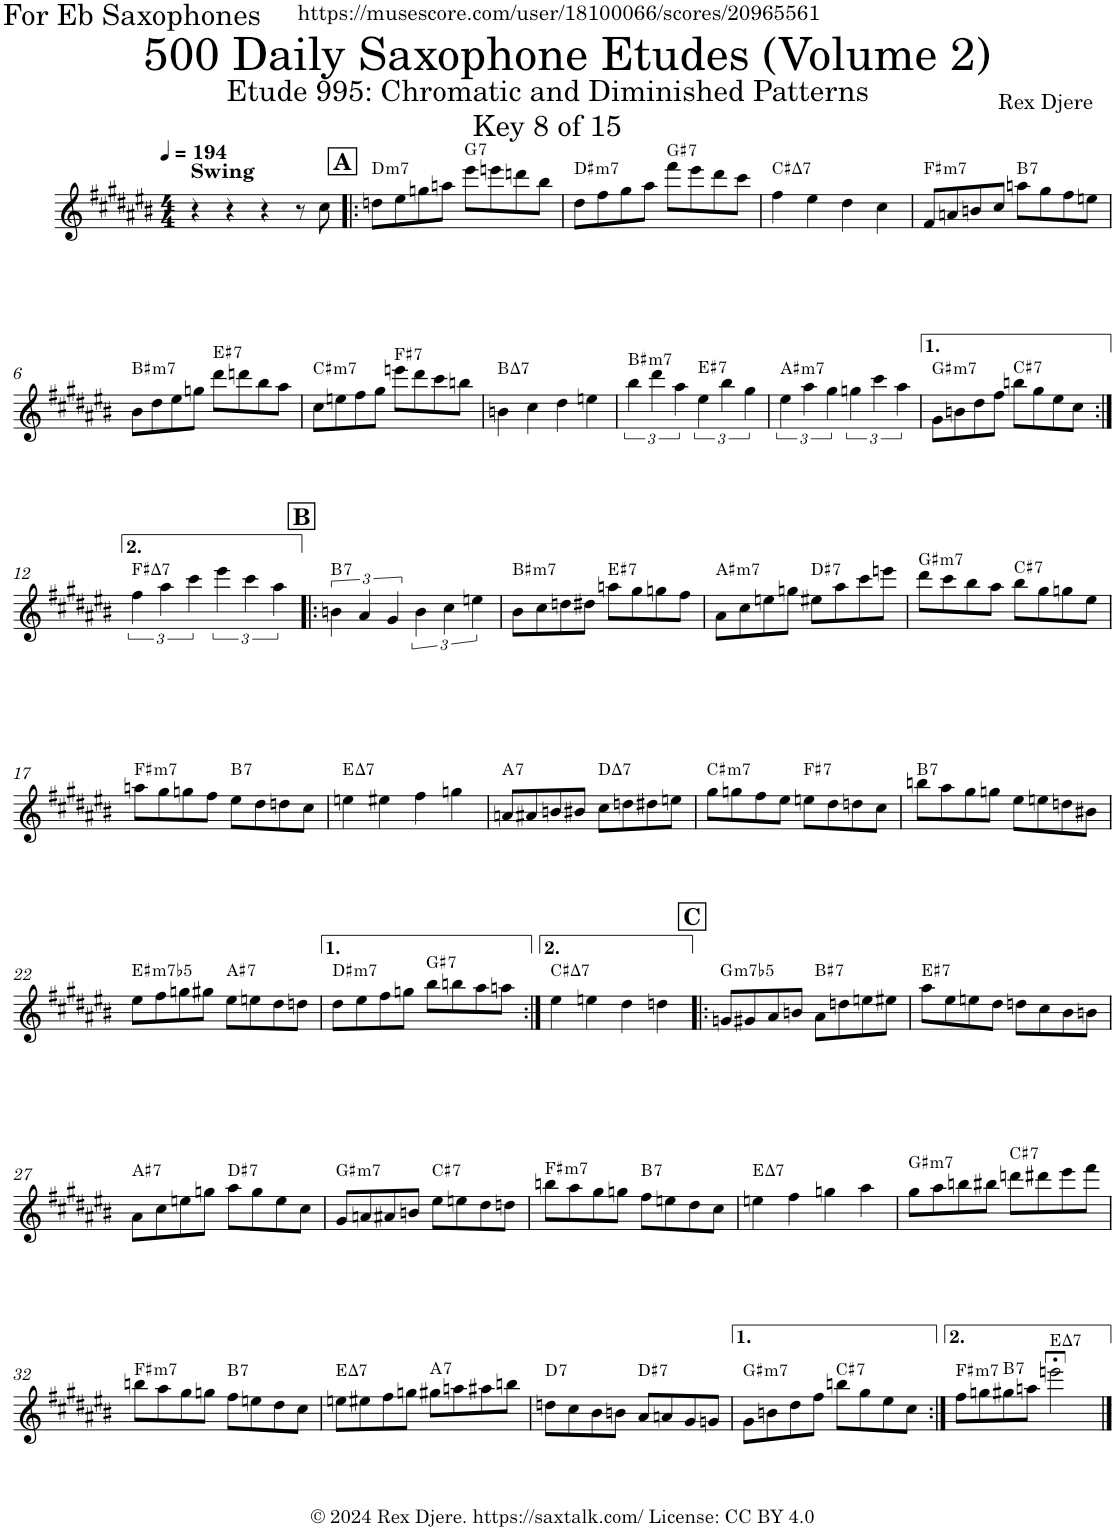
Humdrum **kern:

**kern	**harte
*part1	*part1
*staff1	*
*I"Alto Saxophone	*
*I'A. Sax.	*
*clefG2	*
*Trd5c9	*
*k[f#c#g#d#a#e#b#]	*
*M4/4	*
*MM194	*
=1	=1
!LO:TX:a:B:t=Swing	!
4r	.
4r	.
4r	.
8r	.
8cc#\	.
!!LO:REH:place=s1:a:B:cj:fs=14:t=A
=2!|:	=2!|:
!	!LO:H:kt=m7
8ddn\L	D:min7
8ee#\	.
8ggn\	.
8aan\J	.
!	!LO:H:kt=7
8eee#\L	G:7
8eeen\	.
8dddn\	.
8bb#\J	.
=3	=3
!	!LO:H:kt=m7
8dd#\L	D#:min7
8ff#\	.
8gg#\	.
8aa#\J	.
!	!LO:H:kt=7
8fff#\L	G#:7
8eee#\	.
8ddd#\	.
8ccc#\J	.
=4	=4
!	!LO:H:kt=7
4ff#\	C#:maj7
4ee#\	.
4dd#\	.
4cc#\	.
=5	=5
!	!LO:H:kt=m7
8f#/L	F#:min7
8an/	.
8bn/	.
8cc#/J	.
!	!LO:H:kt=7
8aan\L	B:7
8gg#\	.
8ff#\	.
8een\J	.
!!LO:LB:g=z
=6	=6
!	!LO:H:kt=m7
8b#\L	B#:min7
8dd#\	.
8ee#\	.
8ggn\J	.
!	!LO:H:kt=7
8ddd#\L	E#:7
8dddn\	.
8bb#\	.
8aa#\J	.
=7	=7
!	!LO:H:kt=m7
8cc#\L	C#:min7
8een\	.
8ff#\	.
8gg#\J	.
!	!LO:H:kt=7
8eeen\L	F#:7
8ddd#\	.
8ccc#\	.
8bbn\J	.
=8	=8
!	!LO:H:kt=7
4bn\	B:maj7
4cc#\	.
4dd#\	.
4een\	.
=9	=9
!	!LO:H:kt=m7
6bb#\	B#:min7
6ddd#\	.
6aa#\	.
!	!LO:H:kt=7
6ee#\	E#:7
6bb#\	.
6gg#\	.
=10	=10
!	!LO:H:kt=m7
6ee#\	A#:min7
6aa#\	.
6gg#\	.
6ggn\	.
6ccc#\	.
6aa#\	.
=11	=11
!	!LO:H:kt=m7
8g#\L	G#:min7
8bn\	.
8dd#\	.
8ff#\J	.
!	!LO:H:kt=7
8bbn\L	C#:7
8gg#\	.
8ee#\	.
8cc#\J	.
!!LO:LB:g=z
=12:|!	=12:|!
!	!LO:H:kt=7
6ff#\	F#:maj7
6aa#\	.
6ccc#\	.
6eee#\	.
6ccc#\	.
6aa#\	.
!!LO:REH:place=s1:a:B:cj:fs=14:t=B
=13!|:	=13!|:
!	!LO:H:kt=7
6bn\	B:7
6a#/	.
6g#/	.
6b\	.
6cc#\	.
6een\	.
=14	=14
!	!LO:H:kt=m7
8b#\L	B#:min7
8cc#\	.
8ddn\	.
8dd#X\J	.
!	!LO:H:kt=7
8aan\L	E#:7
8gg#\	.
8ggn\	.
8ff#\J	.
=15	=15
!	!LO:H:kt=m7
8a#\L	A#:min7
8cc#\	.
8een\	.
8ggn\J	.
!	!LO:H:kt=7
8ee#X\L	D#:7
8aa#\	.
8ccc#\	.
8eeen\J	.
=16	=16
!	!LO:H:kt=m7
8ddd#\L	G#:min7
8ccc#\	.
8bb#\	.
8aa#\J	.
!	!LO:H:kt=7
8bb#\L	C#:7
8gg#\	.
8ggn\	.
8ee#\J	.
!!LO:LB:g=z
=17	=17
!	!LO:H:kt=m7
8aan\L	F#:min7
8gg#\	.
8ggn\	.
8ff#\J	.
!	!LO:H:kt=7
8ee#\L	B:7
8dd#\	.
8ddn\	.
8cc#\J	.
=18	=18
!	!LO:H:kt=7
4een\	E:maj7
4ee#X\	.
4ff#\	.
4ggn\	.
=19	=19
!	!LO:H:kt=7
8an/L	A:7
8a#X/	.
8bn/	.
8b#X/J	.
!	!LO:H:kt=7
8cc#\L	D:maj7
8ddn\	.
8dd#X\	.
8een\J	.
=20	=20
!	!LO:H:kt=m7
8gg#\L	C#:min7
8ggn\	.
8ff#\	.
8ee#\J	.
!	!LO:H:kt=7
8een\L	F#:7
8dd#\	.
8ddn\	.
8cc#\J	.
=21	=21
!	!LO:H:kt=7
8bbn\L	B:7
8aa#\	.
8gg#\	.
8ggn\J	.
8ee#\L	.
8een\	.
8ddn\	.
8b#X\J	.
!!LO:LB:g=z
=22	=22
!	!LO:H:kt=m7b5
8ee#\L	E#:hdim7
8ff#\	.
8ggn\	.
8gg#X\J	.
!	!LO:H:kt=7
8ee#\L	A#:7
8een\	.
8dd#\	.
8ddn\J	.
=23	=23
!	!LO:H:kt=m7
8dd#\L	D#:min7
8ee#\	.
8ff#\	.
8ggn\J	.
!	!LO:H:kt=7
8bb#\L	G#:7
8bbn\	.
8aa#\	.
8aan\J	.
=24:|!	=24:|!
!	!LO:H:kt=7
4ee#\	C#:maj7
4een\	.
4dd#\	.
4ddn\	.
!!LO:REH:place=s1:a:B:cj:fs=14:t=C
=25!|:	=25!|:
!	!LO:H:kt=m7b5
8gn/L	G:hdim7
8g#X/	.
8a#/	.
8bn/J	.
!	!LO:H:kt=7
8a#\L	B#:7
8ddn\	.
8een\	.
8ee#X\J	.
=26	=26
!	!LO:H:kt=7
8aa#\L	E#:7
8ee#\	.
8een\	.
8dd#\J	.
8ddn\L	.
8cc#\	.
8b#\	.
8bn\J	.
!!LO:LB:g=z
=27	=27
!	!LO:H:kt=7
8a#\L	A#:7
8cc#\	.
8een\	.
8ggn\J	.
!	!LO:H:kt=7
8aa#\L	D#:7
8gg\	.
8ee\	.
8cc#\J	.
=28	=28
!	!LO:H:kt=m7
8g#/L	G#:min7
8an/	.
8a#X/	.
8bn/J	.
!	!LO:H:kt=7
8ee#\L	C#:7
8een\	.
8dd#\	.
8ddn\J	.
=29	=29
!	!LO:H:kt=m7
8bbn\L	F#:min7
8aa#\	.
8gg#\	.
8ggn\J	.
!	!LO:H:kt=7
8ff#\L	B:7
8een\	.
8dd#\	.
8cc#\J	.
=30	=30
!	!LO:H:kt=7
4een\	E:maj7
4ff#\	.
4ggn\	.
4aa#\	.
=31	=31
!	!LO:H:kt=m7
8gg#\L	G#:min7
8aa#\	.
8bbn\	.
8bb#X\J	.
!	!LO:H:kt=7
8dddn\L	C#:7
8ddd#X\	.
8eee#\	.
8fff#\J	.
!!LO:LB:g=z
=32	=32
!	!LO:H:kt=m7
8bbn\L	F#:min7
8aa#\	.
8gg#\	.
8ggn\J	.
!	!LO:H:kt=7
8ff#\L	B:7
8een\	.
8dd#\	.
8cc#\J	.
=33	=33
!	!LO:H:kt=7
8een\L	E:maj7
8ee#X\	.
8ff#\	.
8ggn\J	.
!	!LO:H:kt=7
8gg#X\L	A:7
8aan\	.
8aa#X\	.
8bbn\J	.
=34	=34
!	!LO:H:kt=7
8ddn\L	D:7
8cc#\	.
8b#\	.
8bn\J	.
!	!LO:H:kt=7
8a#/L	D#:7
8an/	.
8g#/	.
8gn/J	.
=35	=35
!	!LO:H:kt=m7
8g#\L	G#:min7
8bn\	.
8dd#\	.
8ff#\J	.
!	!LO:H:kt=7
8bbn\L	C#:7
8gg#\	.
8ee#\	.
8cc#\J	.
=36:|!	=36:|!
!	!LO:H:kt=m7
8ff#\L	F#:min7
8ggn\	.
!	!LO:H:kt=7
8gg#X\	B:7
8aan\J	.
!	!LO:H:kt=7
2eeen;<\	E:maj7
==	==
*-	*-
